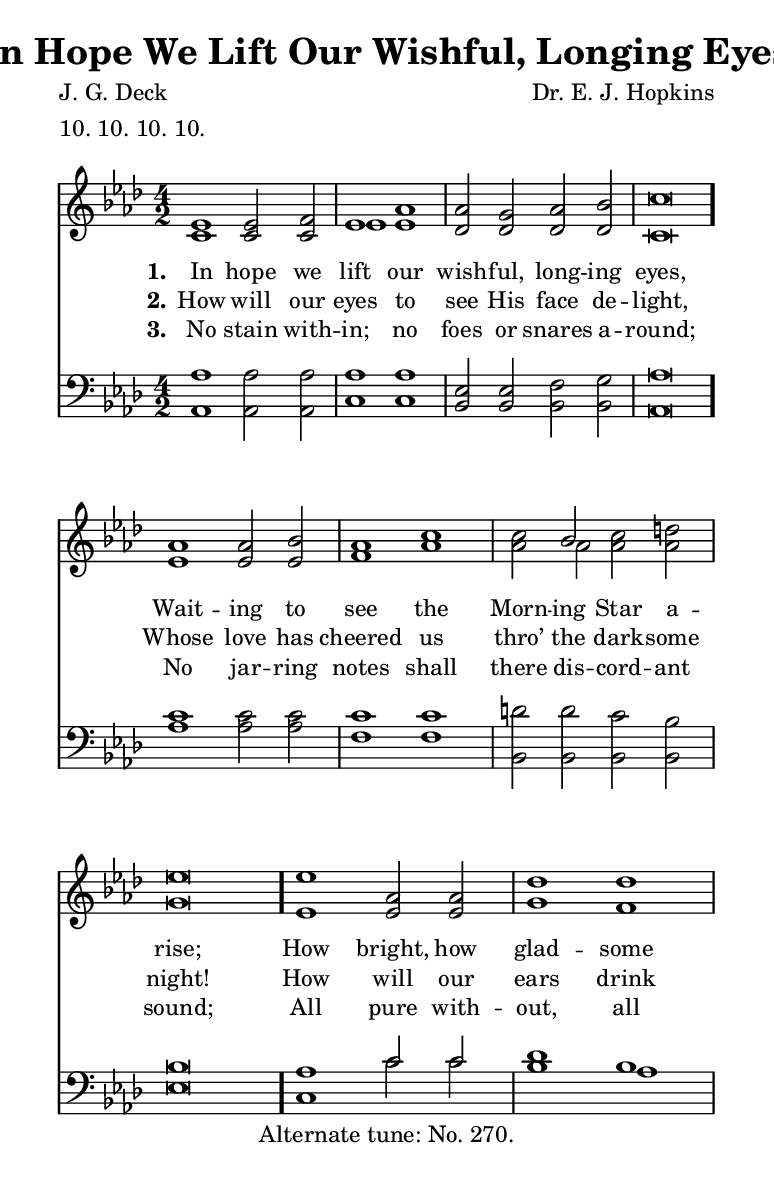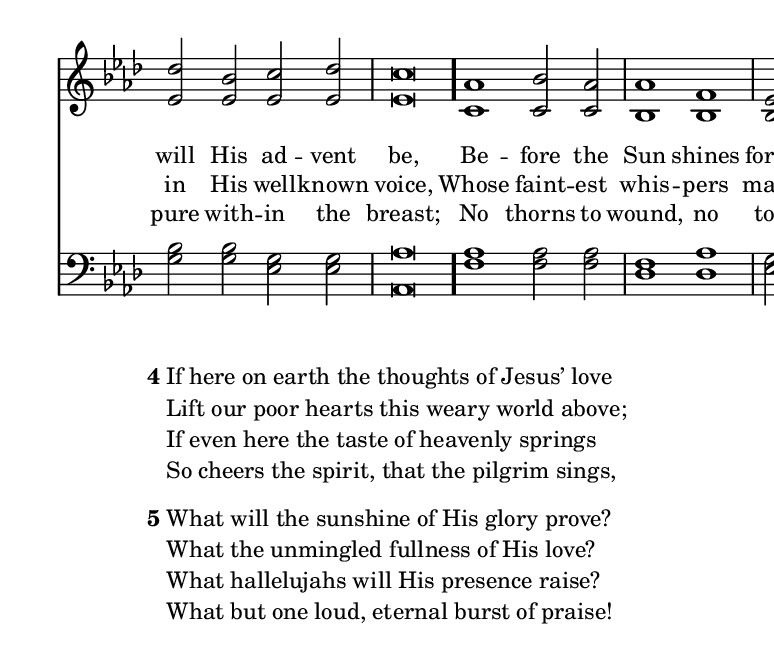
\include "common/global.ily"
\paper {
  \include "common/paper.ily"
  systems-per-page = ##f
  system-count = 4 % original has 3 systems
score-markup-spacing.padding = 3
score-markup-spacing.basic-distance = 3

  oddFooterMarkup = \markup { \fill-line { \on-the-fly \first-page "Alternate tune: No. 270." } }
}

\header{
  hymnnumber = "166"
  title = "In Hope We Lift Our Wishful, Longing Eyes"
  tunename = "Ellers"
  meter = "10. 10. 10. 10."
  poet = "J. G. Deck"
  composer = "Dr. E. J. Hopkins"
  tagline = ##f
}

patternAA = { c1 c2 c2 | c1 c1 | c2 c2 c2 c2 | c\breve }

global = {
  \include "common/overrides.ily"
  \override Staff.TimeSignature.style = #'numbered
  \time 4/2
  \override Score.MetronomeMark.transparent = ##t % hide all fermata changes too
  \tempo 2=100
  \key aes \major
  \autoBeamOff
}

notesSoprano = {
\global
\relative c' {

  \changePitch \patternAA { ees ees f | ees aes | aes g aes bes | c }
  \changePitch \patternAA { aes aes bes | aes c | c bes c d | ees }
  \changePitch \patternAA { ees aes, aes | des des | des bes c des | c }
  \changePitch \patternAA { aes bes aes | aes f | ees ees f ees | ees }
  \bar "|."

}
}

notesAlto = {
\global
\relative e' {

  \changePitch \patternAA { c c c | ees ees | des des des des | c }
  \changePitch \patternAA { ees ees ees | f aes | aes aes aes aes | g }
  \changePitch \patternAA { ees ees ees | g f | ees ees ees ees | ees }
  \changePitch \patternAA { c c c | bes bes | bes bes des des | c }

}
}

notesTenor = {
\global
\relative a {

  \changePitch \patternAA { aes aes aes | aes aes | ees ees f g | aes }
  \changePitch \patternAA { c c c | c c | d d c bes | bes }
  \changePitch \patternAA { aes c c | des bes | bes bes g g | aes }
  \changePitch \patternAA { aes aes aes | f aes | g g g g | aes }

}
}

notesBass = {
\global
\relative f, {

  \changePitch \patternAA { aes aes aes | c c | bes bes bes bes | aes }
  \changePitch \patternAA { aes' aes aes | f f | bes, bes bes bes | ees }
  \changePitch \patternAA { c c' c | bes aes | g g ees ees | aes, }
  \changePitch \patternAA { f' f f | des des | ees ees ees ees | aes, }

}
}

wordsA = \lyricmode {
\set stanza = "1."

In hope we lift our wish -- ful, long -- ing eyes, \bar "."
Wait -- ing to see the Morn -- ing Star a -- rise; \bar "."
How bright, how glad -- some will His ad -- vent be, \bar "."
Be -- fore the Sun shines forth in ma -- jes -- ty! \bar "."

}

wordsB = \lyricmode {
\set stanza = "2."

How will our eyes to see His face de -- light,
Whose love has cheered us thro’ the dark -- some night!
How will our ears drink in His well -- known voice,
Whose faint -- est whis -- pers make our souls re -- joice.

}

wordsC = \lyricmode {
\set stanza = "3."

No stain with -- in; no foes or snares a -- round;
No jar -- ring notes shall there dis -- cord -- ant sound;
All pure with -- out, all pure with -- in the breast;
No thorns to wound, no toil to mar our rest.

}

wordsD = \markuplist {

\line { If here on earth the thoughts of Jesus’ love }
\line { Lift our poor hearts this weary world above; }
\line { If even here the taste of heavenly springs }
\line { So cheers the spirit, that the pilgrim sings, }

}

wordsE = \markuplist {

\line { What will the sunshine of His glory prove? }
\line { What the unmingled fullness of His love? }
\line { What hallelujahs will His presence raise? }
\line { What but one loud, eternal burst of praise! }

}

\score {
  \context ChoirStaff <<
    \context Staff = upper <<
      \set Staff.autoBeaming = ##f
      \set ChoirStaff.systemStartDelimiter = #'SystemStartBar
      \set ChoirStaff.printPartCombineTexts = ##f
      \partcombine #'(2 . 11) \notesSoprano \notesAlto
      \context NullVoice = sopranos { \voiceOne << \notesSoprano >> }
      \context Lyrics = one   \lyricsto sopranos \wordsA
      \context Lyrics = two   \lyricsto sopranos \wordsB
      \context Lyrics = three \lyricsto sopranos \wordsC
    >>
    \context Staff = men <<
      \set Staff.autoBeaming = ##f
      \clef bass
      \set ChoirStaff.printPartCombineTexts = ##f
      \partcombine #'(2 . 11) \notesTenor \notesBass
    >>
  >>
  \layout {
    \include "common/layout.ily"
  }
  #(cond ((ly:get-option 'eog-midi-permitted) #{ \midi{
    \include "common/midi.ily"
  } #}))
}

\noPageBreak

\markup { \fill-line { \vcenter \column {
  \vspace #1
  \line{ \bold 4 \column { \wordsD } } \combine \null \vspace #0.4
  \line{ \bold 5 \column { \wordsE } }
  \vspace #1
} } }

\version "2.19.49"  % necessary for upgrading to future LilyPond versions.

% vi:set et ts=2 sw=2 ai nocindent syntax=lilypond:
